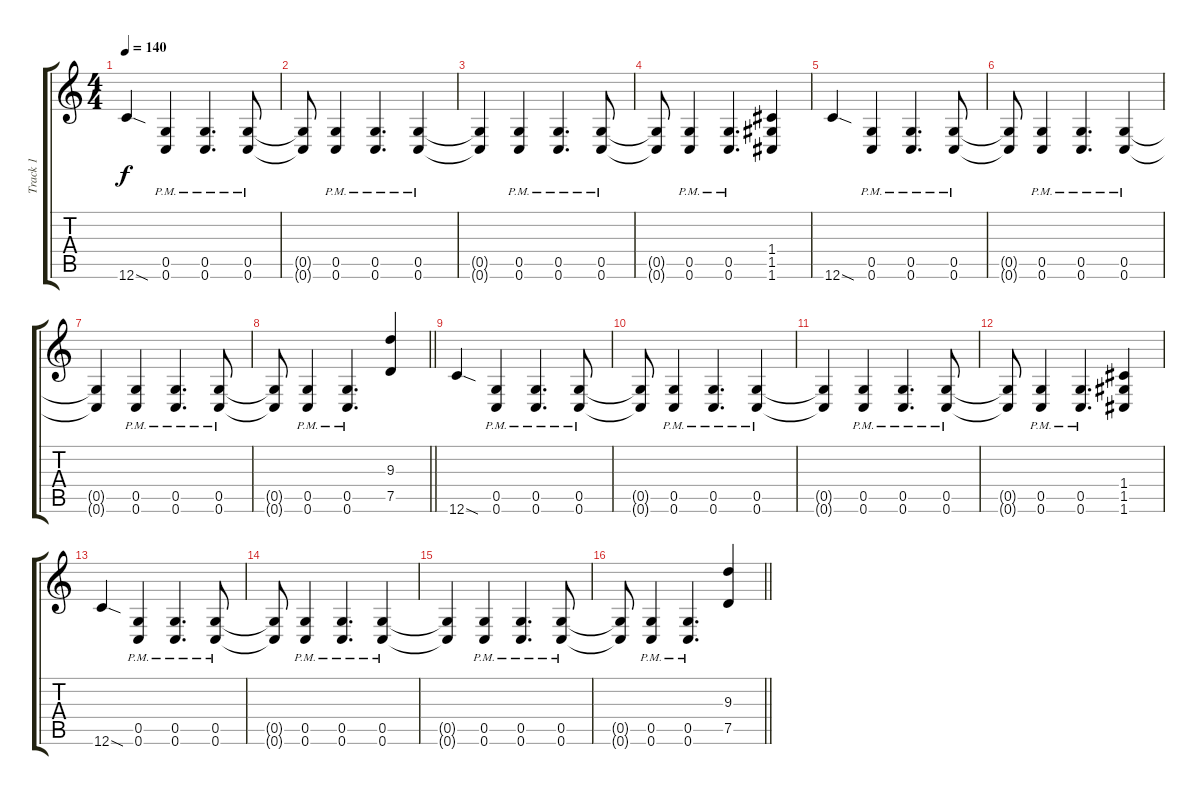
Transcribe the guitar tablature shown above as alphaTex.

\track ("Track 1" "Track 1") {instrument distortionguitar}
\staff {score tabs}
\tuning (D4 A3 F3 C3 G2 C2) {hide}
\ts (4 4)
\section ("" "")
\tempo 140
\clef g2
\ks c
12.6{sod}.4{dy f} (0.5{pm} 0.6{pm}).4 (0.5{pm} 0.6{pm}).4{d} (0.5{pm} 0.6{pm}).8 |
(0.5{t} 0.6{t}).8 (0.5{pm} 0.6{pm}).4 (0.5{pm} 0.6{pm}).4{d} (0.5{pm} 0.6{pm}).4 |
(0.5{t} 0.6{t}).4 (0.5{pm} 0.6{pm}).4 (0.5{pm} 0.6{pm}).4{d} (0.5{pm} 0.6{pm}).8 |
(0.5{t} 0.6{t}).8 (0.5{pm} 0.6{pm}).4 (0.5{pm} 0.6{pm}).4{d} (1.4 1.5 1.6).4 |
12.6{sod}.4 (0.5{pm} 0.6{pm}).4 (0.5{pm} 0.6{pm}).4{d} (0.5{pm} 0.6{pm}).8 |
(0.5{t} 0.6{t}).8 (0.5{pm} 0.6{pm}).4 (0.5{pm} 0.6{pm}).4{d} (0.5{pm} 0.6{pm}).4 |
(0.5{t} 0.6{t}).4 (0.5{pm} 0.6{pm}).4 (0.5{pm} 0.6{pm}).4{d} (0.5{pm} 0.6{pm}).8 |
\barLineRight lightlight
(0.5{t} 0.6{t}).8 (0.5{pm} 0.6{pm}).4 (0.5{pm} 0.6{pm}).4{d} (9.3 7.5).4 |
\section ("" "")
12.6{sod}.4 (0.5{pm} 0.6{pm}).4 (0.5{pm} 0.6{pm}).4{d} (0.5{pm} 0.6{pm}).8 |
(0.5{t} 0.6{t}).8 (0.5{pm} 0.6{pm}).4 (0.5{pm} 0.6{pm}).4{d} (0.5{pm} 0.6{pm}).4 |
(0.5{t} 0.6{t}).4 (0.5{pm} 0.6{pm}).4 (0.5{pm} 0.6{pm}).4{d} (0.5{pm} 0.6{pm}).8 |
(0.5{t} 0.6{t}).8 (0.5{pm} 0.6{pm}).4 (0.5{pm} 0.6{pm}).4{d} (1.4 1.5 1.6).4 |
12.6{sod}.4 (0.5{pm} 0.6{pm}).4 (0.5{pm} 0.6{pm}).4{d} (0.5{pm} 0.6{pm}).8 |
(0.5{t} 0.6{t}).8 (0.5{pm} 0.6{pm}).4 (0.5{pm} 0.6{pm}).4{d} (0.5{pm} 0.6{pm}).4 |
(0.5{t} 0.6{t}).4 (0.5{pm} 0.6{pm}).4 (0.5{pm} 0.6{pm}).4{d} (0.5{pm} 0.6{pm}).8 |
\barLineRight lightlight
(0.5{t} 0.6{t}).8 (0.5{pm} 0.6{pm}).4 (0.5{pm} 0.6{pm}).4{d} (9.3 7.5).4
